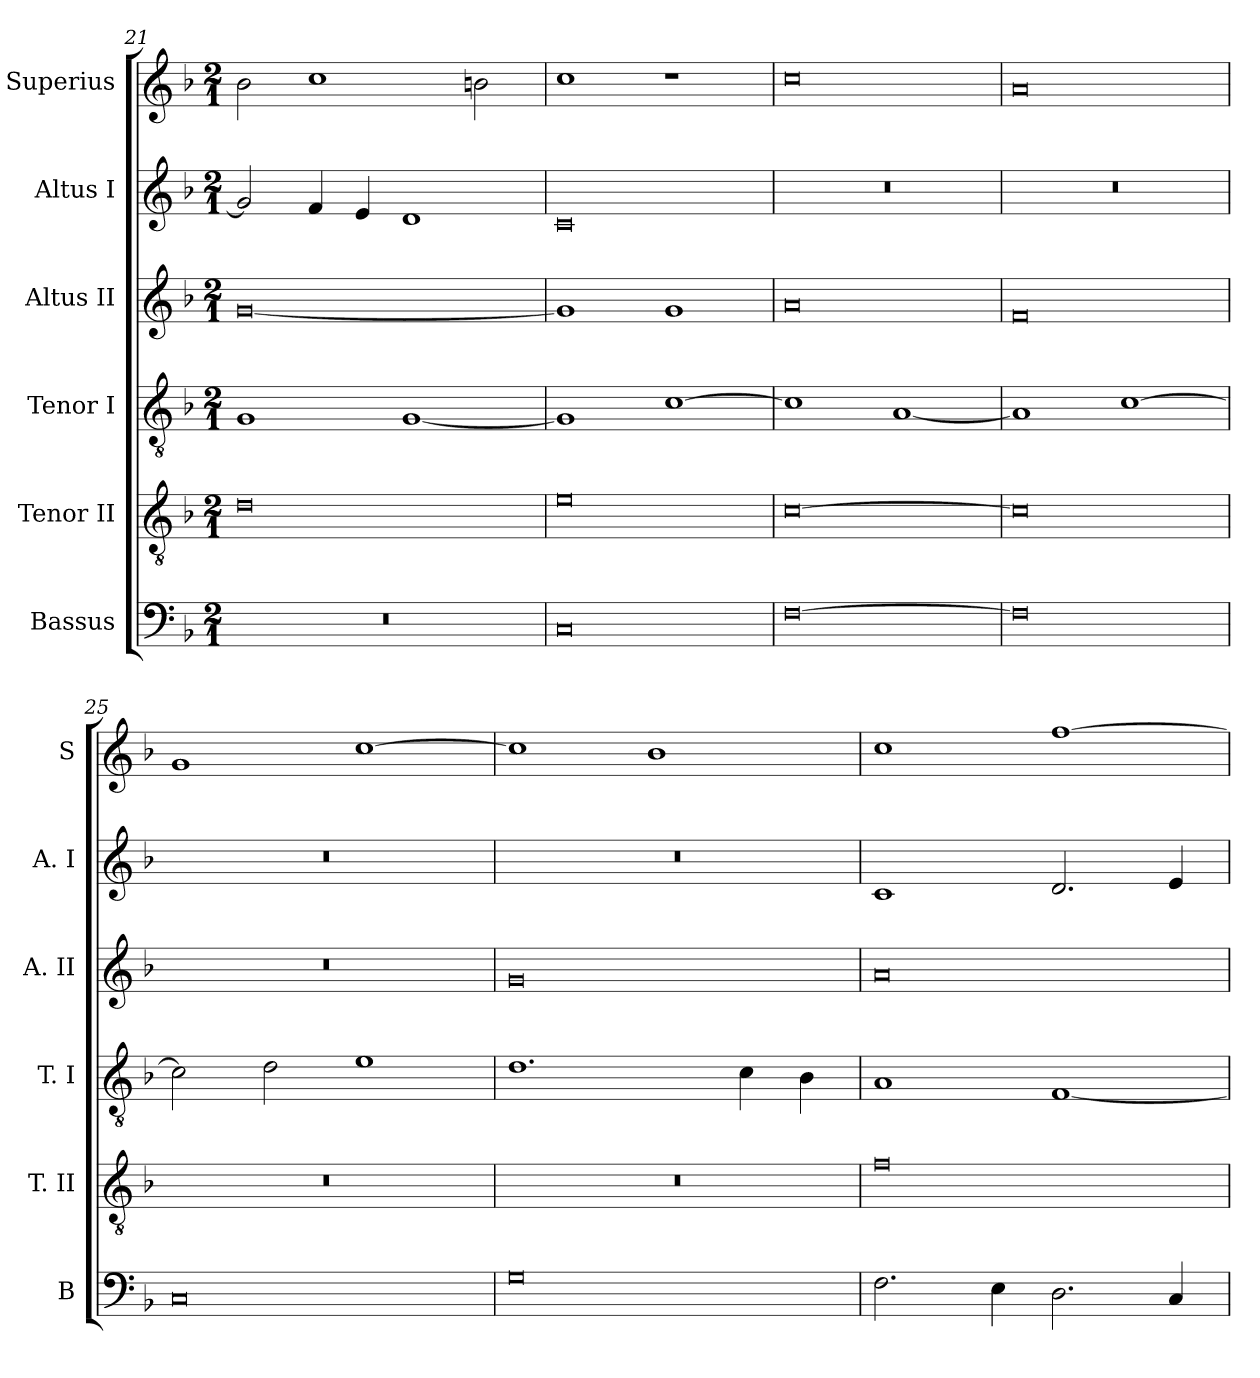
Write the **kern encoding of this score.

**kern	**kern	**kern	**kern	**kern	**kern
*part6	*part5	*part4	*part3	*part2	*part1
*staff6	*staff5	*staff4	*staff3	*staff2	*staff1
*I"Bassus	*I"Tenor II	*I"Tenor I	*I"Altus II	*I"Altus I	*I"Superius
*I'B	*I'T. II	*I'T. I	*I'A. II	*I'A. I	*I'S
*clefF4	*clefGv2	*clefGv2	*clefG2	*clefG2	*clefG2
*k[b-]	*k[b-]	*k[b-]	*k[b-]	*k[b-]	*k[b-]
*F:	*F:	*F:	*F:	*F:	*F:
*M2/1	*M2/1	*M2/1	*M2/1	*M2/1	*M2/1
=21	=21	=21	=21	=21	=21
0r	0d	1G	[0g	2g]	2b-
.	.	.	.	4f	1cc
.	.	.	.	4e	.
.	.	[1G	.	1d	.
.	.	.	.	.	2bn
=22	=22	=22	=22	=22	=22
0C	0e	1G]	1g]	0c	1cc
.	.	[1c	1g	.	1r
=23	=23	=23	=23	=23	=23
[0F	[0c	1c]	0a	0r	0cc
.	.	[1A	.	.	.
=24	=24	=24	=24	=24	=24
0F]	0c]	1A]	0f	0r	0a
.	.	[1c	.	.	.
=25	=25	=25	=25	=25	=25
0C	0r	2c]	0r	0r	1g
.	.	2d	.	.	.
.	.	1e	.	.	[1cc
=26	=26	=26	=26	=26	=26
0G	0r	1.d	0g	0r	1cc]
.	.	.	.	.	1b-
.	.	4c	.	.	.
.	.	4B-	.	.	.
=27	=27	=27	=27	=27	=27
2.F	0f	1A	0a	1c	1cc
4E	.	.	.	.	.
2.D	.	[1F	.	2.d	[1ff
4C	.	.	.	4e	.
=	=	=	=	=	=
*-	*-	*-	*-	*-	*-
